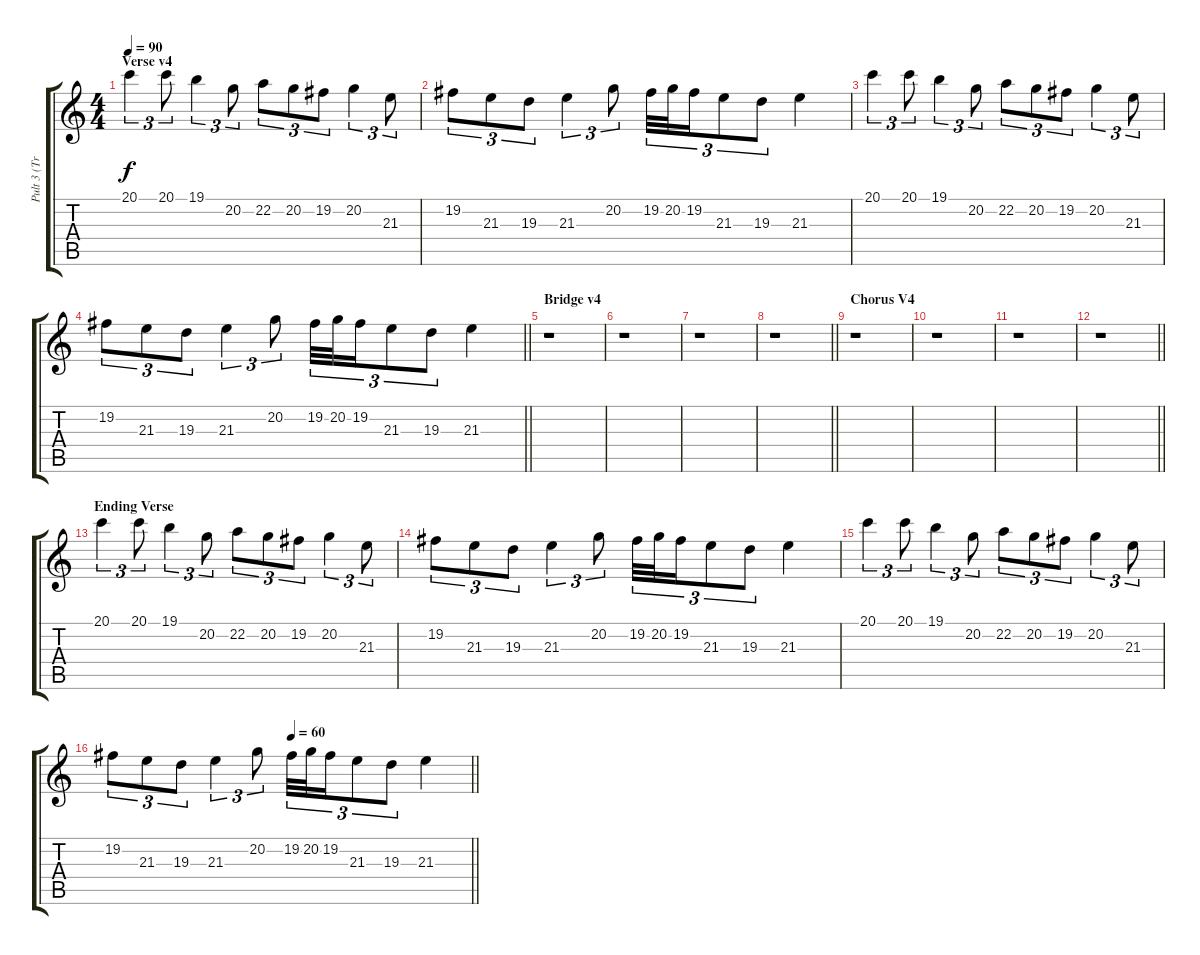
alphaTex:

\track ("Pult 3 (Trumpet)" "Pult 3 (Tr") {instrument frenchhorn}
\staff {score tabs}
\tuning (E4 B3 G3 D3 A2 E2) {hide}
\ts (4 4)
\section ("" "Verse v4")
\tempo 90
\clef g2
\ks c
20.1.4{tu (3 2) dy f} 20.1.8{tu (3 2)} 19.1.4{tu (3 2)} 20.2.8{tu (3 2)} 22.2.8{tu (3 2)} 20.2.8{tu (3 2)} 19.2.8{tu (3 2)} 20.2.4{tu (3 2)} 21.3.8{tu (3 2)} |
19.2.8{tu (3 2)} 21.3.8{tu (3 2)} 19.3.8{tu (3 2)} 21.3.4{tu (3 2)} 20.2.8{tu (3 2)} 19.2.32{tu (3 2)} 20.2.32{tu (3 2)} 19.2.16{tu (3 2)} 21.3.8{tu (3 2)} 19.3.8{tu (3 2)} 21.3.4 |
20.1.4{tu (3 2)} 20.1.8{tu (3 2)} 19.1.4{tu (3 2)} 20.2.8{tu (3 2)} 22.2.8{tu (3 2)} 20.2.8{tu (3 2)} 19.2.8{tu (3 2)} 20.2.4{tu (3 2)} 21.3.8{tu (3 2)} |
\barLineRight lightlight
19.2.8{tu (3 2)} 21.3.8{tu (3 2)} 19.3.8{tu (3 2)} 21.3.4{tu (3 2)} 20.2.8{tu (3 2)} 19.2.32{tu (3 2)} 20.2.32{tu (3 2)} 19.2.16{tu (3 2)} 21.3.8{tu (3 2)} 19.3.8{tu (3 2)} 21.3.4 |
\section ("" "Bridge v4")
r.1 |
r.1 |
r.1 |
\barLineRight lightlight
r.1 |
\section ("" "Chorus V4")
r.1 |
r.1 |
r.1 |
\barLineRight lightlight
r.1 |
\section ("" "Ending Verse")
20.1.4{tu (3 2)} 20.1.8{tu (3 2)} 19.1.4{tu (3 2)} 20.2.8{tu (3 2)} 22.2.8{tu (3 2)} 20.2.8{tu (3 2)} 19.2.8{tu (3 2)} 20.2.4{tu (3 2)} 21.3.8{tu (3 2)} |
19.2.8{tu (3 2)} 21.3.8{tu (3 2)} 19.3.8{tu (3 2)} 21.3.4{tu (3 2)} 20.2.8{tu (3 2)} 19.2.32{tu (3 2)} 20.2.32{tu (3 2)} 19.2.16{tu (3 2)} 21.3.8{tu (3 2)} 19.3.8{tu (3 2)} 21.3.4 |
20.1.4{tu (3 2)} 20.1.8{tu (3 2)} 19.1.4{tu (3 2)} 20.2.8{tu (3 2)} 22.2.8{tu (3 2)} 20.2.8{tu (3 2)} 19.2.8{tu (3 2)} 20.2.4{tu (3 2)} 21.3.8{tu (3 2)} |
\tempo (60 0.5)
\barLineRight lightlight
19.2.8{tu (3 2)} 21.3.8{tu (3 2)} 19.3.8{tu (3 2)} 21.3.4{tu (3 2)} 20.2.8{tu (3 2)} 19.2.32{tu (3 2)} 20.2.32{tu (3 2)} 19.2.16{tu (3 2)} 21.3.8{tu (3 2)} 19.3.8{tu (3 2)} 21.3.4
